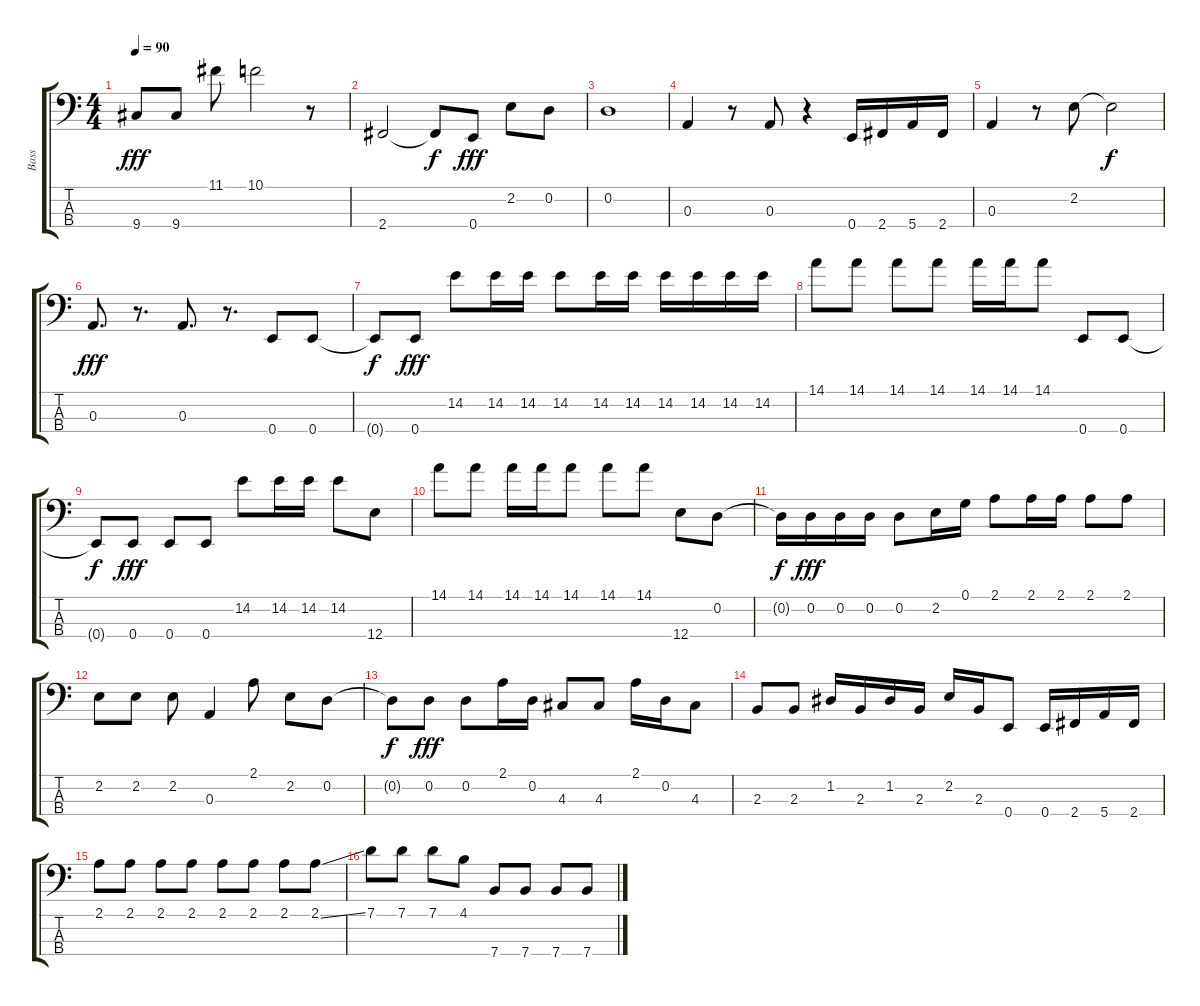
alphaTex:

\track ("Bass" "Bass") {instrument electricbassfinger}
\staff {score tabs}
\tuning (G2 D2 A1 E1) {hide}
\ts (4 4)
\tempo 90
\clef f4
\ks c
9.4.8{dy fff} 9.4.8 11.1.8 10.1.2 r.8 |
2.4.2 2.4{t}.8{dy f} 0.4.8{dy fff} 2.2.8 0.2.8 |
0.2.1 |
0.3.4 r.8 0.3.8 r.4 0.4.16 2.4.16 5.4.16 2.4.16 |
0.3.4 r.8 2.2.8 2.2{t}.2{dy f} |
0.3.8{d dy fff} r.8{d} 0.3.8{d} r.8{d} 0.4.8 0.4.8 |
0.4{t}.8{dy f} 0.4.8{dy fff} 14.2.8 14.2.16 14.2.16 14.2.8 14.2.16 14.2.16 14.2.16 14.2.16 14.2.16 14.2.16 |
14.1.8 14.1.8 14.1.8 14.1.8 14.1.16 14.1.16 14.1.8 0.4.8 0.4.8 |
0.4{t}.8{dy f} 0.4.8{dy fff} 0.4.8 0.4.8 14.2.8 14.2.16 14.2.16 14.2.8 12.4.8 |
14.1.8 14.1.8 14.1.16 14.1.16 14.1.8 14.1.8 14.1.8 12.4.8 0.2.8 |
0.2{t}.16{dy f} 0.2.16{dy fff} 0.2.16 0.2.16 0.2.8 2.2.16 0.1.16 2.1.8 2.1.16 2.1.16 2.1.8 2.1.8 |
2.2.8 2.2.8 2.2.8 0.3.4 2.1.8 2.2.8 0.2.8 |
0.2{t}.8{dy f} 0.2.8{dy fff} 0.2.8 2.1.16 0.2.16 4.3.8 4.3.8 2.1.16 0.2.16 4.3.8 |
2.3.8 2.3.8 1.2.16 2.3.16 1.2.16 2.3.16 2.2.16 2.3.16 0.4.8 0.4.16 2.4.16 5.4.16 2.4.16 |
2.1.8 2.1.8 2.1.8 2.1.8 2.1.8 2.1.8 2.1.8 2.1{ss}.8 |
7.1.8 7.1.8 7.1.8 4.1.8 7.4.8 7.4.8 7.4.8 7.4.8
